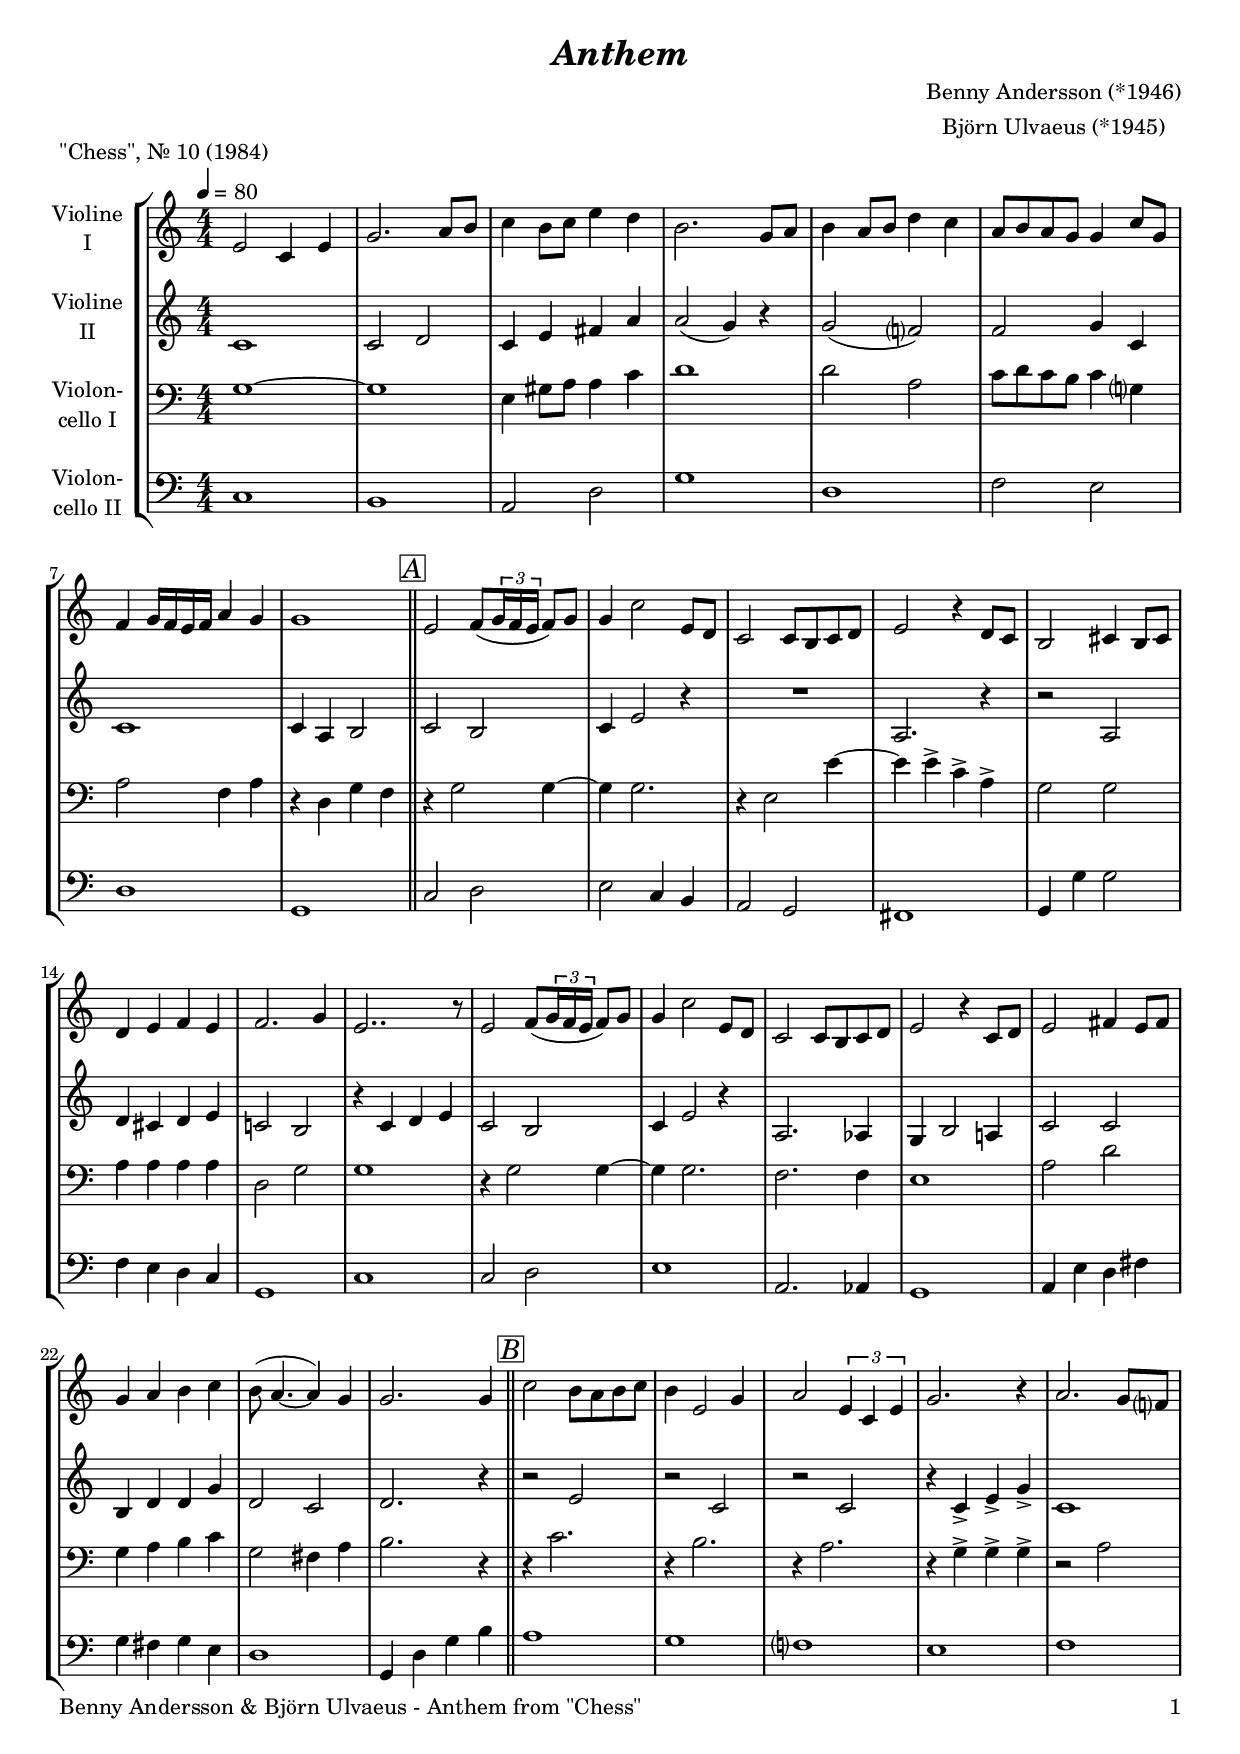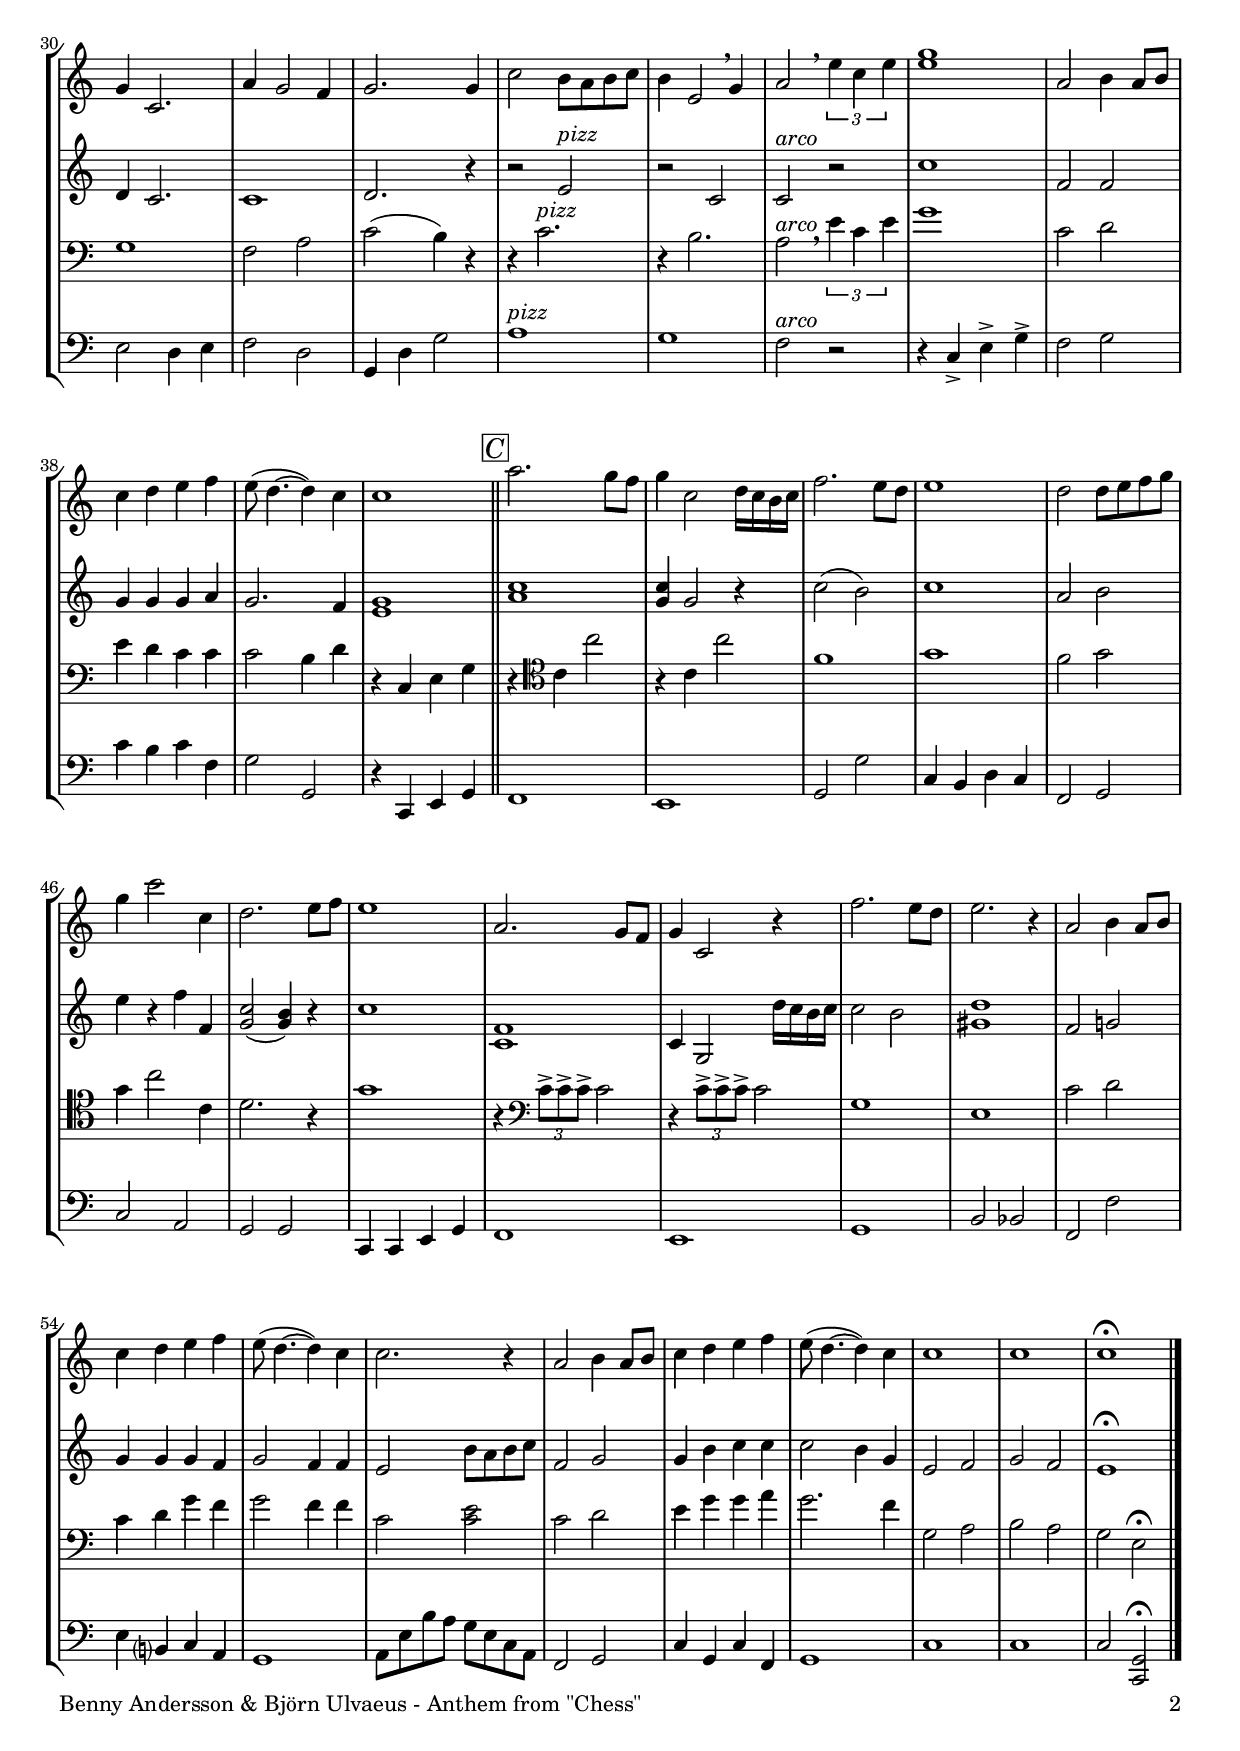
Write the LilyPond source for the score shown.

\version "2.24.1"
\include "deutsch.ly"

#(set-global-staff-size 19)

\header {
  title     = \markup \bold \italic "Anthem"
  composer  = \markup \center-column {
    "Benny Andersson (*1946)"
    "Björn Ulvaeus (*1945)"
  }
%  arranger  = ""
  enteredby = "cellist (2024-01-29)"
  piece     = "\"Chess\", Nr. 10 (1984)"
}

voiceconsts = {
  \key c \major
  \time 4/4
  \clef "treble"
  \numericTimeSignature
  \compressEmptyMeasures
  % Set default beaming for all staves
%  \set Timing.beamExceptions = #'()
%  \set Timing.baseMoment     = #(ly:make-moment 1 4)
%  \set Timing.beatStructure  = #'(1 1 1)
  \tempo 4=80
}

mist = "string ensemble 1"
mivl = "violin"
miba = "cello"
mipz = "pizzicato strings"

boxa = { \bar "||" \mark \markup \box \italic "A" }
boxb = { \bar "||" \mark \markup \box \italic "B" }
boxc = { \bar "||" \mark \markup \box \italic "C" }

arco = \markup \italic "arco"
pizz = \markup \italic "pizz"

va = \relative c' {
  \voiceconsts

  e2 c4 e
  g2. a8 h
  c4 h8 c e4 d
  h2. g8 a
  h4 a8 h d4 c
  a8 h a g g4 c8 g

  f4 g16 f e f a4 g
  g1 \boxa
  e2 f8( \tuplet 3/2 8 { g16 f e } f8) g
  g4 c2 e,8 d
  c2 c8 h c d
  e2 r4 d8 c
  h2 cis4 h8 cis

  d4 e f e
  f2. g4
  e2.. r8
  e2 f8( \tuplet 3/2 8 { g16 f e } f8) g
  g4 c2 e,8 d
  c2 c8 h c d
  e2 r4 c8 d

  e2 fis4 e8 fis
  g4 a h c
  h8( a4.~ a4) g
  g2. g4 \boxb
  c2 h8 a h c
  h4 e,2 g4
  a2 \tuplet 3/2 2 { e4 c e }
  g2. r4

  a2. g8 f?
  g4 c,2.
  a'4 g2 f4
  g2. g4
  c2 h8 a h c
  h4 e,2 \breathe g4
  a2 \breathe \tuplet 3/2 2 { e'4 c e }
  <e g>1
  a,2 h4 a8 h

  c4 d e f
  e8( d4.~ d4) c
  c1 \boxc
  a'2. g8 f
  g4 c,2 d16 c h c
  f2. e8 d
  e1
  d2 d8 e f g

  g4 c2 c,4
  d2. e8 f
  e1
  a,2. g8 f
  g4 c,2 r4
  f'2. e8 d
  e2. r4
  a,2 h4 a8 h

  c4 d e f
  e8( d4.~ d4) c
  c2. r4
  a2 h4 a8 h
  c4 d e f
  e8( d4.~ d4) c
  c1
  c
  c\fermata \bar "|."
}

vb = \relative c' {
  \voiceconsts

  c1
  c2 d
  c4 e fis a
  a2( g4) r
  g2( f?)
  f g4 c,

  c1
  c4 a h2 \boxa
  c h
  c4 e2 r4
  R1
  a,2. r4
  r2 a

  d4 cis d e
  c!2 h
  r4 c d e
  c2 h
  c4 e2 r4
  a,2. as4
  g h2 a!4

  c2 c
  h4 d d g
  d2 c
  d2. r4 \boxb
  r2 e
  r c
  r c
  r4 c-> e-> g->

  c,1
  d4 c2.
  c1
  d2. r4
  \set Staff.midiInstrument = \mipz
  r2 e^\pizz
  r c
  \set Staff.midiInstrument = \mivl
  c^\arco r
  c'1
  f,2 f

  g4 g g a
  g2. f4
  <e g>1 \boxc
  <a c>
  <g c>4 g2 r4
  c2( h)
  c1
  a2 h

  e4 r f f,
  <g c>2( <g h>4) r
  c1
  <c, f>
  c4 g2 d''16 c h c
  c2 h
  <gis d'>1
  f2 g!

  g4 g g f
  g2 f4 f
  e2 h'8 a h c
  f,2 g
  g4 h c c
  c2 h4 g
  e2 f
  g f
  e1\fermata \bar "|."
}

vc = \relative c' {
  \voiceconsts
  \clef "bass"

  g1~
  g
  e4 gis8 a a4 c
  d1
  d2 a
  c8 d c h c4 g?4

  a2 f4 a
  r d, g f \boxa
  r g2 g4~
  g g2.
  r4 e2 e'4~
  e e-> c-> a->
  g2 g

  a4 a a a
  d,2 g
  g1
  r4 g2 g4~
  g g2.
  f f4
  e1

  a2 d
  g,4 a h c
  g2 fis4 a
  h2. r4 \boxb
  r c2.
  r4 h2.
  r4 a2.
  r4 g-> g-> g->

  r2 a
  g1
  f2 a
  c( h4) r
  \set Staff.midiInstrument = \mipz
  r c2.^\pizz
  r4 h2.
  \set Staff.midiInstrument = \miba  
  a2^\arco \breathe \tuplet 3/2 2 { e'4 c e }
  g1
  c,2 d

  e4 d c c
  c2 h4 d
  r c, e g \boxc
  r \clef "tenor" c c'2
  r4 c, c'2
  f,1
  g
  f2 g

  g4 c2 c,4
  d2. r4
  g1
  r4 \clef "bass" \tuplet 3/2 4 { c,8-> c-> c-> } c2
  r4 \tuplet 3/2 4 { c8-> c-> c-> } c2
  g1
  e
  c'2 d

  c4 d g f
  g2 f4 f
  c2 <c e>
  c d
  e4 g g a
  g2. f4
  g,2 a
  h a
  g e\fermata \bar "|."
}

vd = \relative c {
  \voiceconsts
  \clef "bass"

  c1
  h
  a2 d
  g1
  d
  f2 e

  d1
  g, \boxa
  c2 d
  e c4 h
  a2 g
  fis1
  g4 g' g2

  f4 e d c
  g1
  c
  c2 d
  e1
  a,2. as4
  g1

  a4 e' d fis
  g fis g e
  d1
  g,4 d' g h \boxb
  a1
  g
  f?
  e

  f
  e2 d4 e
  f2 d
  g,4 d' g2
  \set Staff.midiInstrument = \mipz
  a1^\pizz
  g
  \set Staff.midiInstrument = \miba
  f2^\arco r
  r4 c-> e-> g->
  f2 g

  c4 h c f,
  g2 g,
  r4 c, e g \boxc
  f1
  e
  g2 g'
  c,4 h d c
  f,2 g

  c a
  g g
  c,4 c e g
  f1
  e
  g
  h2 b
  f f'

  e4 h? c a
  g1
  a8 e' h' a g e c a
  f2 g
  c4 g c f,
  g1
  c
  c
  c2 <c, g'>\fermata \bar "|."
}


music = \new StaffGroup <<
      \new Staff {
	\set Staff.midiInstrument = \mivl
	\set Staff.instrumentName = \markup \center-column { "Violine" "I" }
	\transpose c c { \va }
      }

      \new Staff {
	\set Staff.midiInstrument = \mivl
	\set Staff.instrumentName = \markup \center-column { "Violine" "II" }
	\transpose c c { \vb }
      }

      \new Staff {
	\set Staff.midiInstrument = \miba
	\set Staff.instrumentName = \markup \center-column { "Violon-" "cello I" }
	\transpose c c { \vc }
      }

      \new Staff {
	\set Staff.midiInstrument = \miba
	\set Staff.instrumentName = \markup \center-column { "Violon-" "cello II" }
	\transpose c c { \vd }
      }
>>

\book {
  \paper {
    print-page-number = ##t
    print-first-page-number = ##t
    ragged-last-bottom = ##f
    oddHeaderMarkup = \markup \null
    evenHeaderMarkup = \markup \null
    oddFooterMarkup = \markup {
      \fill-line {
        \if \should-print-page-number
        "Benny Andersson & Björn Ulvaeus - Anthem from \"Chess\"" \fromproperty #'page:page-number-string
      }
    }
    evenFooterMarkup = \oddFooterMarkup
  } \score {
    \music
    \layout {}
  }

  \score {
    \unfoldRepeats \music

    \midi {
      \context {
        \Score
      }
    }
  }
}